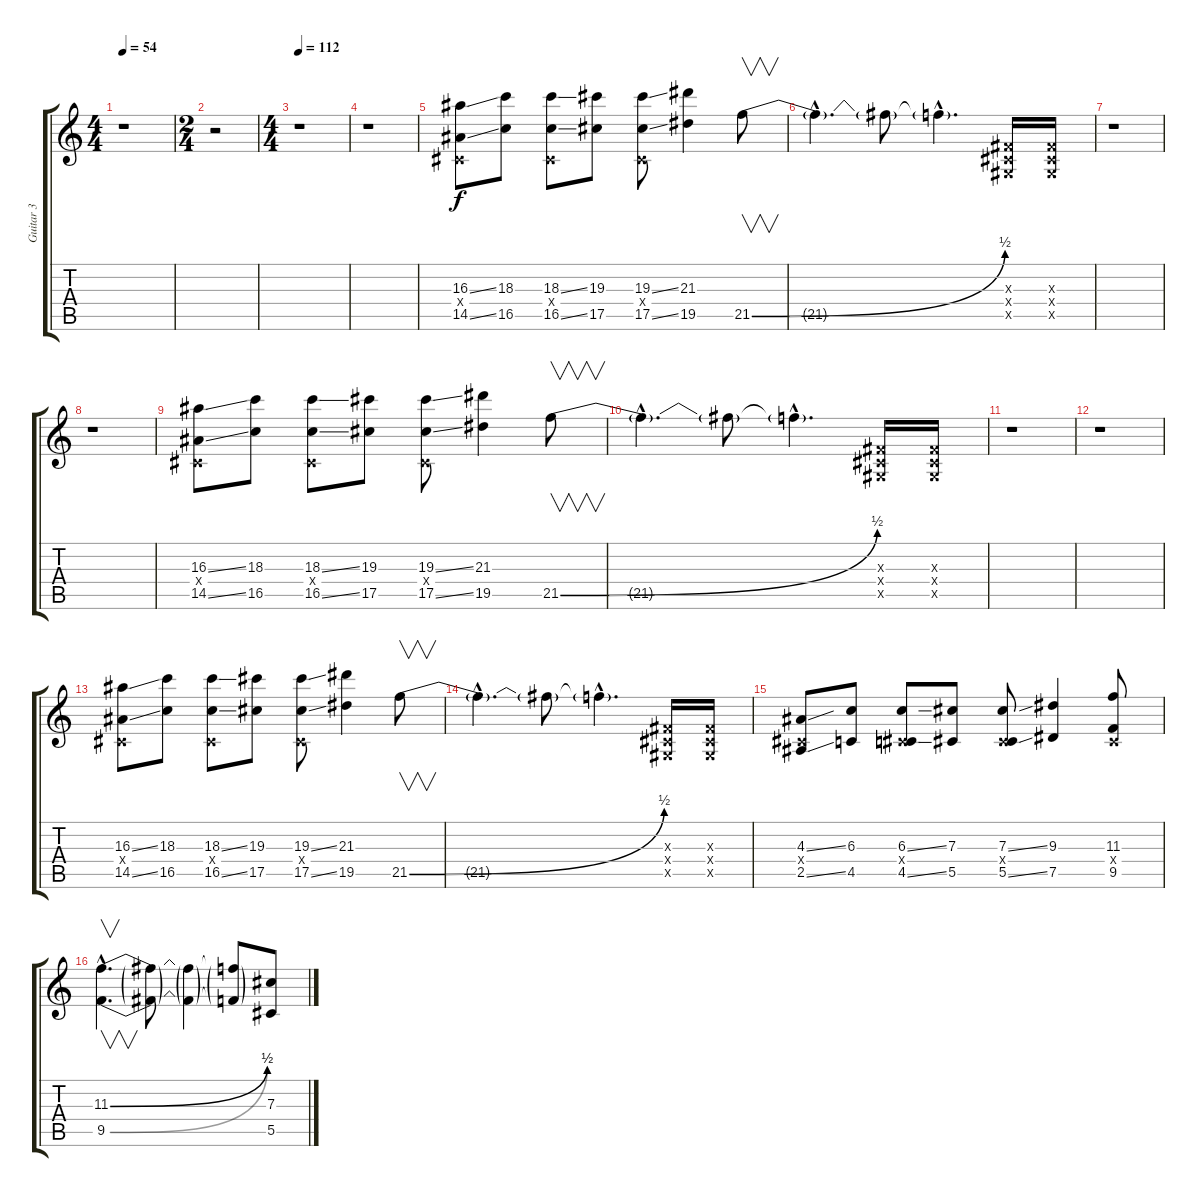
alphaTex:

\track ("Guitar 3" "Guitar 3") {instrument distortionguitar}
\staff {score tabs}
\tuning (Eb4 Bb3 Gb3 Db3 Ab2 Db2) {hide}
\ts (4 4)
\tempo 54
\clef g2
\ks c
r.1{dy f} |
\ts (2 4)
r.2 |
\ts (4 4)
\tempo 112
r.1 |
r.1 |
(16.3{ss} 0.4{x} 14.5{ss}).8{volume 13} (18.3 16.5).8 (18.3{ss} 0.4{x} 16.5{ss}).8 (19.3 17.5).8 (19.3{ss} 0.4{x} 17.5{ss}).8 (21.3 19.5).4 21.5{be (bend 0 0 60 2)}.8{v} |
21.5{hac t}.4{d} 21.5{t}.8 21.5{hac t}.4{d} (0.3{x} 0.4{x} 0.5{x}).16 (0.3{x} 0.4{x} 0.5{x}).16 |
r.1 |
r.1 |
(16.3{ss} 0.4{x} 14.5{ss}).8 (18.3 16.5).8 (18.3{ss} 0.4{x} 16.5{ss}).8 (19.3 17.5).8 (19.3{ss} 0.4{x} 17.5{ss}).8 (21.3 19.5).4 21.5{be (bend 0 0 60 2)}.8{v} |
21.5{hac t}.4{d} 21.5{t}.8 21.5{hac t}.4{d} (0.3{x} 0.4{x} 0.5{x}).16 (0.3{x} 0.4{x} 0.5{x}).16 |
r.1 |
r.1 |
(16.3{ss} 0.4{x} 14.5{ss}).8 (18.3 16.5).8 (18.3{ss} 0.4{x} 16.5{ss}).8 (19.3 17.5).8 (19.3{ss} 0.4{x} 17.5{ss}).8 (21.3 19.5).4 21.5{be (bend 0 0 60 2)}.8{v} |
21.5{hac t}.4{d} 21.5{t}.8 21.5{hac t}.4{d} (0.3{x} 0.4{x} 0.5{x}).16 (0.3{x} 0.4{x} 0.5{x}).16 |
(4.3{ss} 0.4{x} 2.5{ss}).8 (6.3 4.5).8 (6.3{ss} 0.4{x} 4.5{ss}).8 (7.3 5.5).8 (7.3{ss} 0.4{x} 5.5{ss}).8 (9.3 7.5).4 (11.3 0.4{x} 9.5).8 |
(11.3{be (bend 0 0 60 2) hac} 9.5{be (bend 0 0 60 2) hac}).4{v d} (11.3{t} 9.5{t}).8 (11.3{t} 9.5{t}).4 (11.3{t} 9.5{t}).8 (7.3 5.5).8
